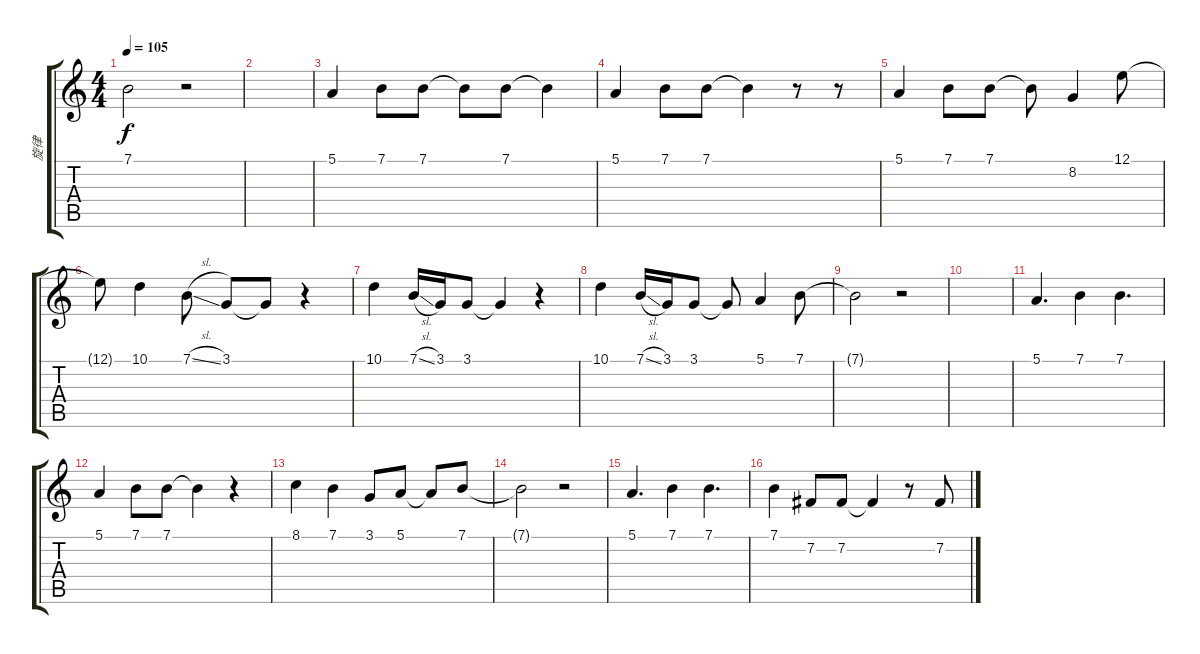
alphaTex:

\track ("旋律" "旋律") {instrument cello}
\staff {score tabs}
\tuning (E4 B3 G3 D3 A2 E2) {hide}
\ts (4 4)
\tempo 105
\clef g2
\ks c
7.1{t}.2{dy f} r.2 |
|
5.1.4 7.1.8 7.1.8 7.1{t}.8 7.1.8 7.1{t}.4 |
5.1.4 7.1.8 7.1.8 7.1{t}.4 r.8 r.8 |
5.1.4 7.1.8 7.1.8 7.1{t}.8 8.2.4 12.1.8 |
12.1{t}.8 10.1.4 7.1{sl}.8 3.1.8 3.1{t}.8 r.4 |
10.1.4 7.1{sl}.16 3.1.16 3.1.8 3.1{t}.4 r.4 |
10.1.4 7.1{sl}.16 3.1.16 3.1.8 3.1{t}.8 5.1.4 7.1.8 |
7.1{t}.2 r.2 |
|
5.1.4{d} 7.1.4 7.1.4{d} |
5.1.4 7.1.8 7.1.8 7.1{t}.4 r.4 |
8.1.4 7.1.4 3.1.8 5.1.8 5.1{t}.8 7.1.8 |
7.1{t}.2 r.2 |
5.1.4{d} 7.1.4 7.1.4{d} |
7.1.4 7.2.8 7.2.8 7.2{t}.4 r.8 7.2.8
